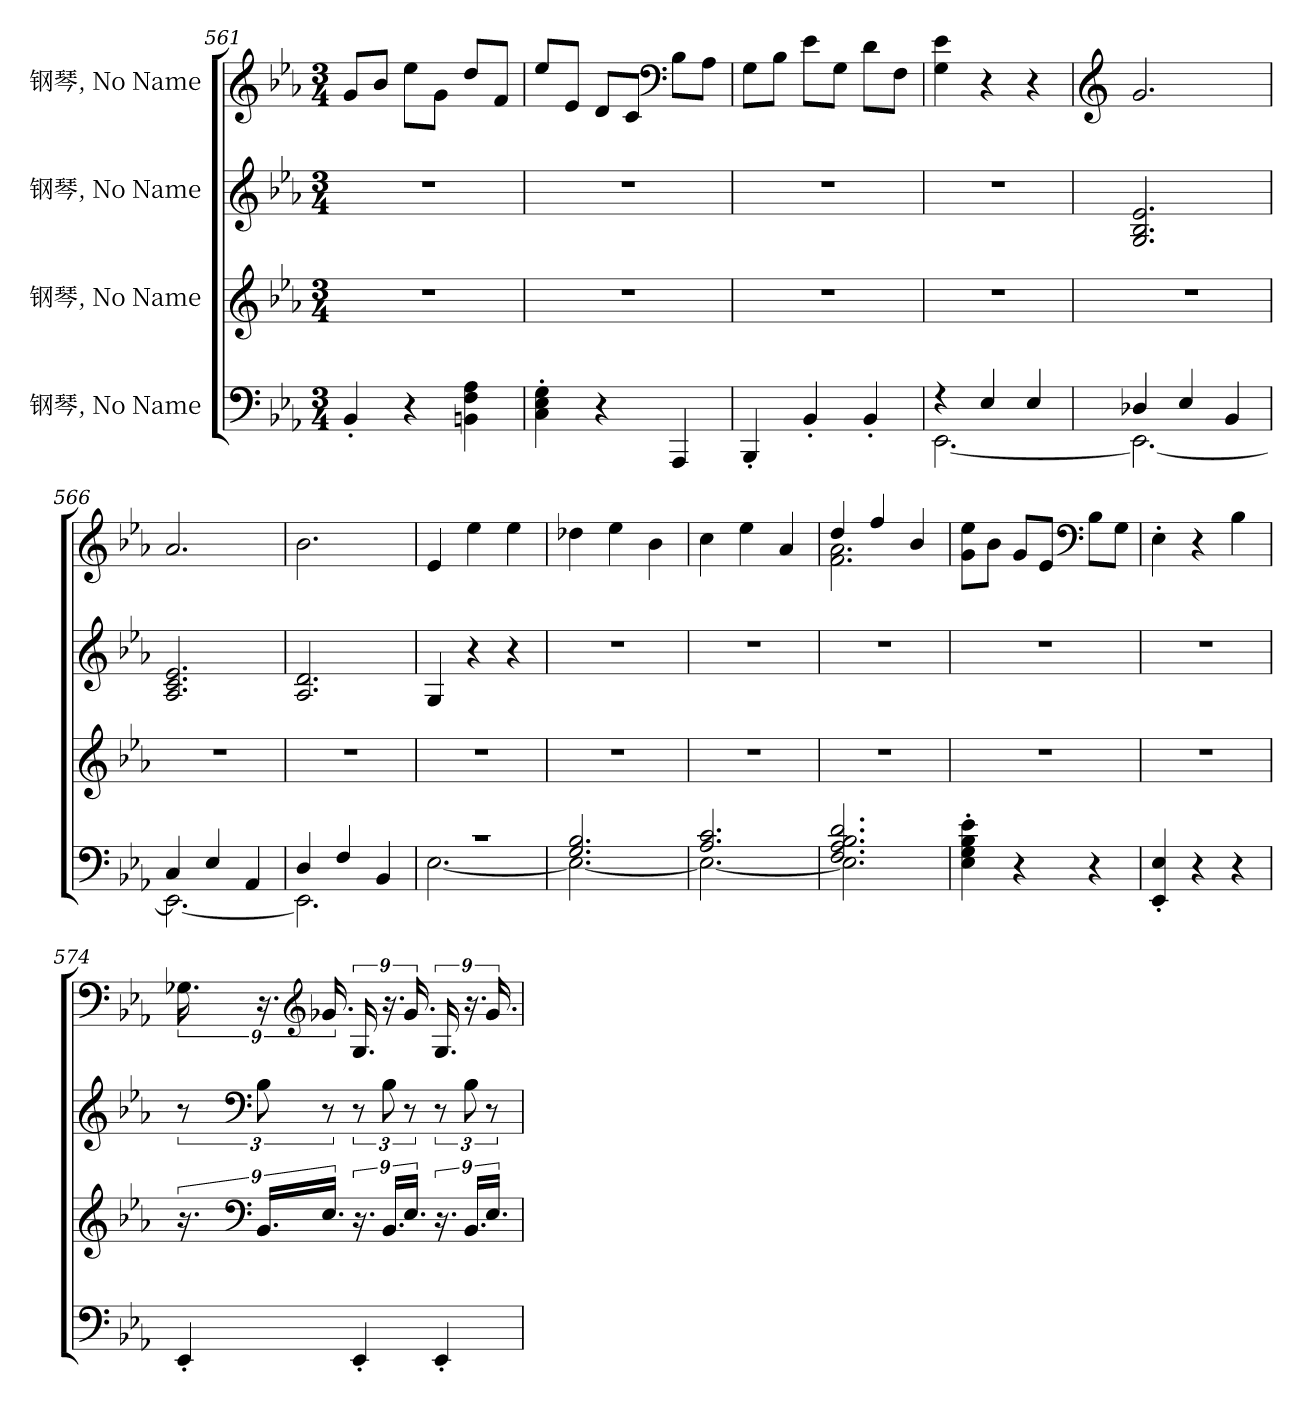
**kern	**kern	**kern	**kern
*part4	*part3	*part2	*part1
*staff4	*staff3	*staff2	*staff1
*I"钢琴, No Name	*I"钢琴, No Name	*I"钢琴, No Name	*I"钢琴, No Name
*clefF4	*clefG2	*clefG2	*clefG2
*k[b-e-a-]	*k[b-e-a-]	*k[b-e-a-]	*k[b-e-a-]
*M3/4	*M3/4	*M3/4	*M3/4
=561	=561	=561	=561
4BB-'/	2.r	2.r	8g/L
.	.	.	8b-/J
4r	.	.	8ee-\L
.	.	.	8g\J
4BBn\ 4F\ 4A-\	.	.	8dd/L
.	.	.	8f/J
!!LO:LB:g=z
=562	=562	=562	=562
4C\' 4E-\' 4G\'	2.r	2.r	8ee-/L
.	.	.	8e-/J
4r	.	.	8d/L
.	.	.	8c/J
*	*	*	*clefF4
4AAA-/	.	.	8B-\L
.	.	.	8A-\J
=563	=563	=563	=563
4BBB-'/	2.r	2.r	8G\L
.	.	.	8B-\J
4BB-'/	.	.	8e-\L
.	.	.	8G\J
4BB-'/	.	.	8d\L
.	.	.	8F\J
=564	=564	=564	=564
*^	*	*	*
4r	[2.EE-\	2.r	2.r	4G\ 4e-\
4E-/	.	.	.	4r
4E-/	.	.	.	4r
=565	=565	=565	=565	=565
*	*	*	*	*clefG2
4D-X/	2.EE-\_	2.r	2.G/ 2.B-/ 2.e-/	2.g/
4E-/	.	.	.	.
4BB-/	.	.	.	.
=566	=566	=566	=566	=566
4C/	2.EE-\_	2.r	2.A-/ 2.c/ 2.e-/	2.a-/
4E-/	.	.	.	.
4AA-/	.	.	.	.
=567	=567	=567	=567	=567
4D/	2.EE-\]	2.r	2.A-/ 2.d/	2.b-\
4F/	.	.	.	.
4BB-/	.	.	.	.
=568	=568	=568	=568	=568
2.r	[2.E-\	2.r	4G/	4e-/
.	.	.	4r	4ee-\
.	.	.	4r	4ee-\
!!LO:PB:g=z
=569	=569	=569	=569	=569
2.G/ 2.B-/	2.E-\_	2.r	2.r	4dd-X\
.	.	.	.	4ee-\
.	.	.	.	4b-\
=570	=570	=570	=570	=570
2.A-/ 2.c/	2.E-\_	2.r	2.r	4cc\
.	.	.	.	4ee-\
.	.	.	.	4a-/
=571	=571	=571	=571	=571
*	*	*	*	*^
2.F/ 2.A-/ 2.B-/ 2.d/	2.E-\]	2.r	2.r	4dd/	2.f\ 2.a-\
.	.	.	.	4ff/	.
.	.	.	.	4b-/	.
*v	*v	*	*	*v	*v
=572	=572	=572	=572
*	*	*	*MM203
4E-\' 4G\' 4B-\' 4e-\'	2.r	2.r	8g\ 8ee-\L
.	.	.	8b-\J
4r	.	.	8g/L
.	.	.	8e-/J
*	*	*	*clefF4
4r	.	.	8B-\L
.	.	.	8G\J
=573	=573	=573	=573
*	*	*	*MM189
4EE-/' 4E-/'	2.r	2.r	4E-'\
*	*	*	*MM109
4r	.	.	4r
*	*	*	*MM189
4r	.	.	4B-\
!!LO:LB:g=z
=574	=574	=574	=574
*	*	*	*MM203
4EE-'/	18.r	12r	18.G-X\
*	*clefF4	*clefF4	*
.	18.BB-/LL	12B-\	18.r
*	*	*	*clefG2
.	18.E-/JJ	12r	18.g-X/
4EE-'/	18.r	12r	18.G-/
.	18.BB-/LL	12B-\	18.r
.	18.E-/JJ	12r	18.g-/
4EE-'/	18.r	12r	18.G-/
.	18.BB-/LL	12B-\	18.r
.	18.E-/JJ	12r	18.g-/
=	=	=	=
*-	*-	*-	*-
